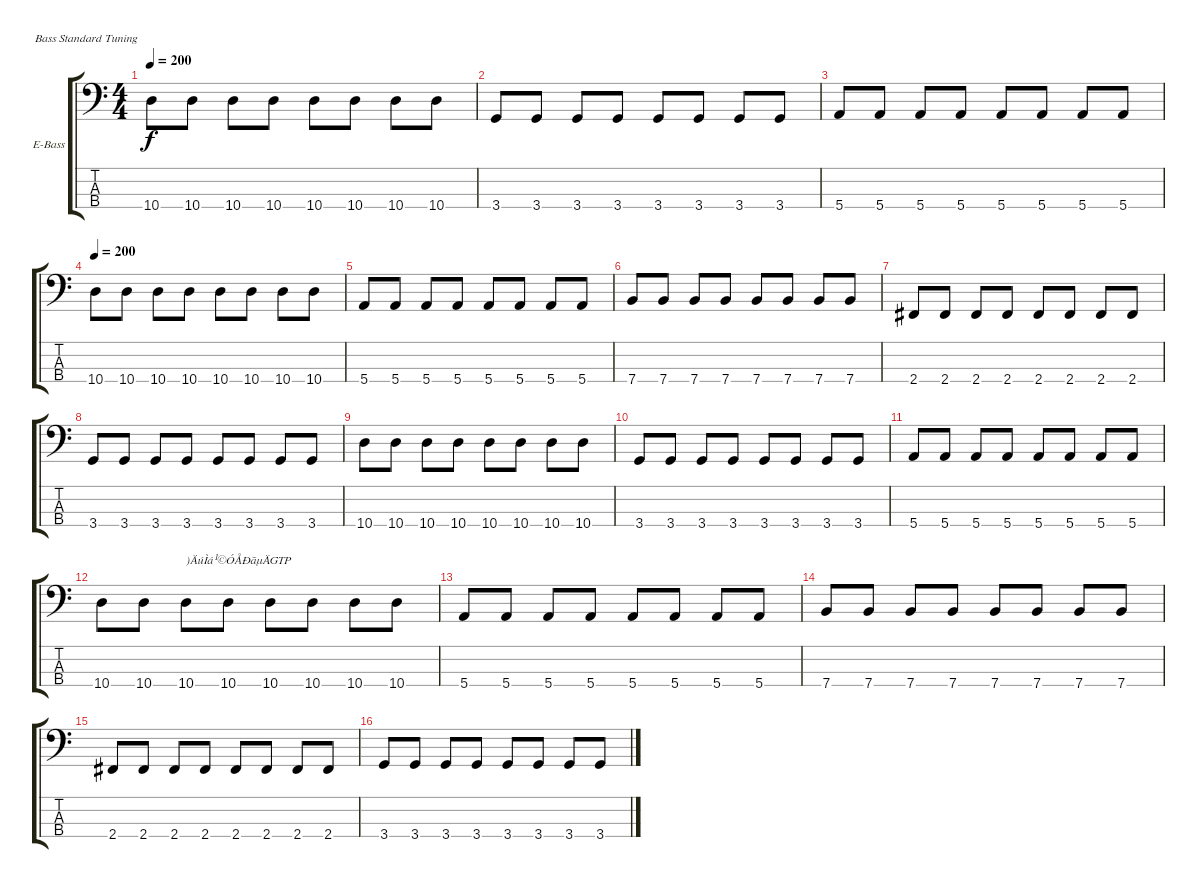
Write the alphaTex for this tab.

\bracketExtendMode groupsimilarinstruments
\firstSystemTrackNameOrientation horizontal
\otherSystemsTrackNameOrientation horizontal
\track ("±´Ë¹" "E-Bass") {instrument electricbassfinger}
\staff {score tabs}
\tuning (G2 D2 A1 E1)
\ts (4 4)
\tempo 200
\clef f4
\ks c
10.4.8{dy f} 10.4.8 10.4.8 10.4.8 10.4.8 10.4.8 10.4.8 10.4.8 |
3.4.8 3.4.8 3.4.8 3.4.8 3.4.8 3.4.8 3.4.8 3.4.8 |
5.4.8 5.4.8 5.4.8 5.4.8 5.4.8 5.4.8 5.4.8 5.4.8 |
\tempo 200
10.4.8 10.4.8 10.4.8 10.4.8 10.4.8 10.4.8 10.4.8 10.4.8 |
5.4.8 5.4.8 5.4.8 5.4.8 5.4.8 5.4.8 5.4.8 5.4.8 |
7.4.8 7.4.8 7.4.8 7.4.8 7.4.8 7.4.8 7.4.8 7.4.8 |
2.4.8 2.4.8 2.4.8 2.4.8 2.4.8 2.4.8 2.4.8 2.4.8 |
3.4.8 3.4.8 3.4.8 3.4.8 3.4.8 3.4.8 3.4.8 3.4.8 |
10.4.8 10.4.8 10.4.8 10.4.8 10.4.8 10.4.8 10.4.8 10.4.8 |
3.4.8 3.4.8 3.4.8 3.4.8 3.4.8 3.4.8 3.4.8 3.4.8 |
5.4.8 5.4.8 5.4.8 5.4.8 5.4.8 5.4.8 5.4.8 5.4.8 |
10.4.8 10.4.8 10.4.8{txt ")ÄúÌá¹©ÓÅÐãµÄGTP"} 10.4.8 10.4.8 10.4.8 10.4.8 10.4.8 |
5.4.8 5.4.8 5.4.8 5.4.8 5.4.8 5.4.8 5.4.8 5.4.8 |
7.4.8 7.4.8 7.4.8 7.4.8 7.4.8 7.4.8 7.4.8 7.4.8 |
2.4.8 2.4.8 2.4.8 2.4.8 2.4.8 2.4.8 2.4.8 2.4.8 |
3.4.8 3.4.8 3.4.8 3.4.8 3.4.8 3.4.8 3.4.8 3.4.8
